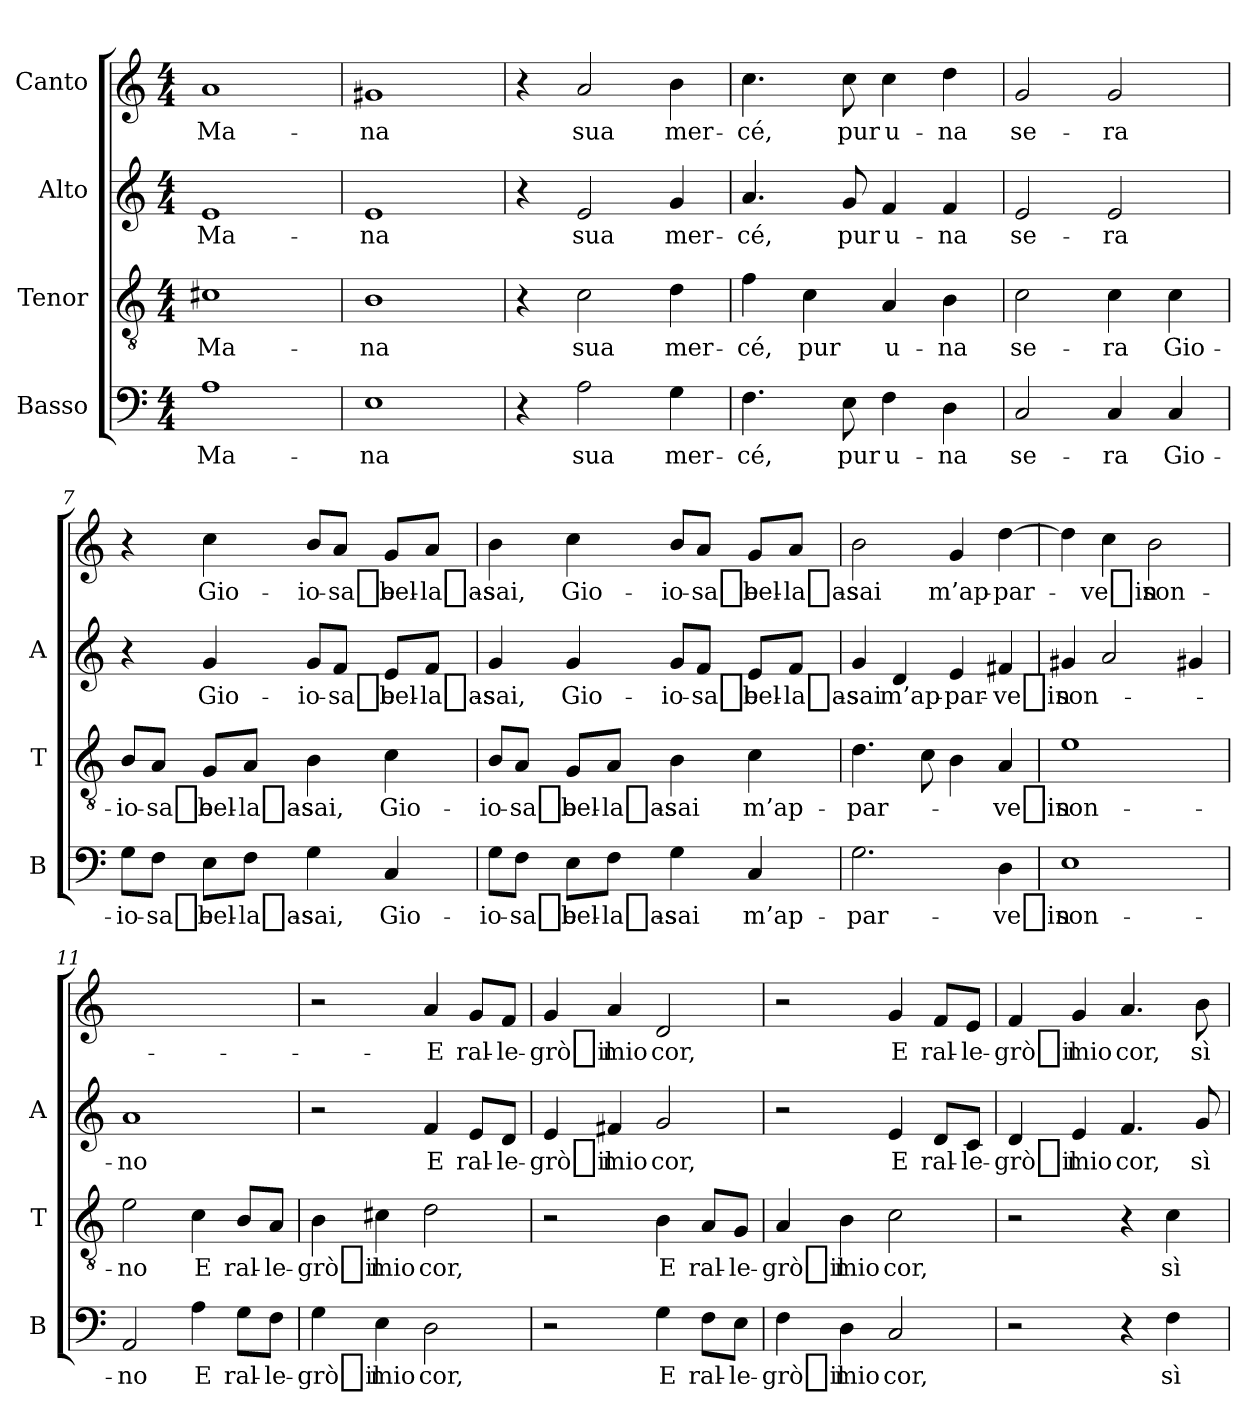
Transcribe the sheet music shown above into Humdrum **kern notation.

**kern	**text	**kern	**text	**kern	**text	**kern	**text
*part4	*part4	*part3	*part3	*part2	*part2	*part1	*part1
*staff4	*staff4	*staff3	*staff3	*staff2	*staff2	*staff1	*staff1
*I"Basso	*	*I"Tenor	*	*I"Alto	*	*I"Canto	*
*I'B	*	*I'T	*	*I'A	*	*	*
*clefF4	*	*clefGv2	*	*clefG2	*	*clefG2	*
*k[]	*	*k[]	*	*k[]	*	*k[]	*
*C:	*	*C:	*	*C:	*	*C:	*
*M4/4	*	*M4/4	*	*M4/4	*	*M4/4	*
=1	=1	=1	=1	=1	=1	=1	=1
1A	Ma-	1c#X	Ma-	1e	Ma-	1a	Ma-
=3	=3	=3	=3	=3	=3	=3	=3
1E	-na	1B	-na	1e	-na	1g#X	-na
=4	=4	=4	=4	=4	=4	=4	=4
4r	.	4r	.	4r	.	4r	.
2A	-sua	2c	-sua	2e	-sua	2a	-sua
4G	mer-	4d	mer-	4g	mer-	4b	mer-
=5	=5	=5	=5	=5	=5	=5	=5
4.F	-cé,	4f	-cé,	4.a	-cé,	4.cc	-cé,
.	.	4c	-pur	.	.	.	.
8E	-pur	.	.	8g	-pur	8cc	-pur
4F	u-	4A	u-	4f	u-	4cc	u-
4D	-na	4B	-na	4f	-na	4dd	-na
=6	=6	=6	=6	=6	=6	=6	=6
2C	se-	2c	se-	2e	se-	2g	se-
4C	-ra	4c	-ra	2e	-ra	2g	-ra
4C	Gio-	4c	Gio-	.	.	.	.
=7	=7	=7	=7	=7	=7	=7	=7
8G\L	io-	8B/L	io-	4r	.	4r	.
8F\J	-sa_e	8A/J	-sa_e	.	.	.	.
8E\L	bel-	8G/L	bel-	4g	Gio-	4cc	Gio-
8F\J	la_as-	8A/J	la_as-	.	.	.	.
4G	-sai,	4B	-sai,	8g/L	io-	8b/L	io-
.	.	.	.	8f/J	-sa_e	8a/J	-sa_e
4C	Gio-	4c	Gio-	8e/L	bel-	8g/L	bel-
.	.	.	.	8f/J	la_as-	8a/J	la_as-
=8	=8	=8	=8	=8	=8	=8	=8
8G\L	io-	8B/L	io-	4g	-sai,	4b	-sai,
8F\J	-sa_e	8A/J	-sa_e	.	.	.	.
8E\L	bel-	8G/L	bel-	4g	Gio-	4cc	Gio-
8F\J	la_as-	8A/J	la_as-	.	.	.	.
4G	-sai	4B	-sai	8g/L	io-	8b/L	io-
.	.	.	.	8f/J	-sa_e	8a/J	-sa_e
4C	m’ap-	4c	m’ap-	8e/L	bel-	8g/L	bel-
.	.	.	.	8f/J	la_as-	8a/J	la_as-
=9	=9	=9	=9	=9	=9	=9	=9
2.G	par-	4.d	par-	4g	-sai	2b	-sai
.	.	.	.	4d	m’ap-	.	.
.	.	8c	.	.	.	.	.
.	.	4B	.	4e	par-	4g	m’ap-
4D	-ve_in	4A	-ve_in	4f#X	-ve_in	[4dd	par-
=10	=10	=10	=10	=10	=10	=10	=10
1E	son-	1e	son-	4g#X	son-	4dd]	.
.	.	.	.	2a	.	4cc	-ve_in
.	.	.	.	.	.	2b	son-
.	.	.	.	4g#X	.	.	.
=11	=11	=11	=11	=11	=11	=11	=11
2AA	-no	2e	-no	1a	-no	1ryy	.
4A	-E	4c	-E	.	.	.	.
8G\L	ral-	8B/L	ral-	.	.	.	.
8F\J	le-	8A/J	le-	.	.	.	.
=12	=12	=12	=12	=12	=12	=12	=12
4G	-grò_il	4B	-grò_il	2r	.	2r	.
4E	-mio	4c#X	-mio	.	.	.	.
2D	-cor,	2d	-cor,	4f	-E	4a	-E
.	.	.	.	8e/L	ral-	8g/L	ral-
.	.	.	.	8d/J	le-	8f/J	le-
=13	=13	=13	=13	=13	=13	=13	=13
2r	.	2r	.	4e	-grò_il	4g	-grò_il
.	.	.	.	4f#X	-mio	4a	-mio
4G	-E	4B	-E	2g	-cor,	2d	-cor,
8F\L	ral-	8A/L	ral-	.	.	.	.
8E\J	le-	8G/J	le-	.	.	.	.
=14	=14	=14	=14	=14	=14	=14	=14
4F	-grò_il	4A	-grò_il	2r	.	2r	.
4D	-mio	4B	-mio	.	.	.	.
2C	-cor,	2c	-cor,	4e	-E	4g	-E
.	.	.	.	8d/L	ral-	8f/L	ral-
.	.	.	.	8c/J	le-	8e/J	le-
=15	=15	=15	=15	=15	=15	=15	=15
2r	.	2r	.	4d	-grò_il	4f	-grò_il
.	.	.	.	4e	-mio	4g	-mio
4r	.	4r	.	4.f	-cor,	4.a	-cor,
4F	-sì	4c	-sì	.	.	.	.
.	.	.	.	8g	-sì	8b	-sì
=	=	=	=	=	=	=	=
*-	*-	*-	*-	*-	*-	*-	*-
